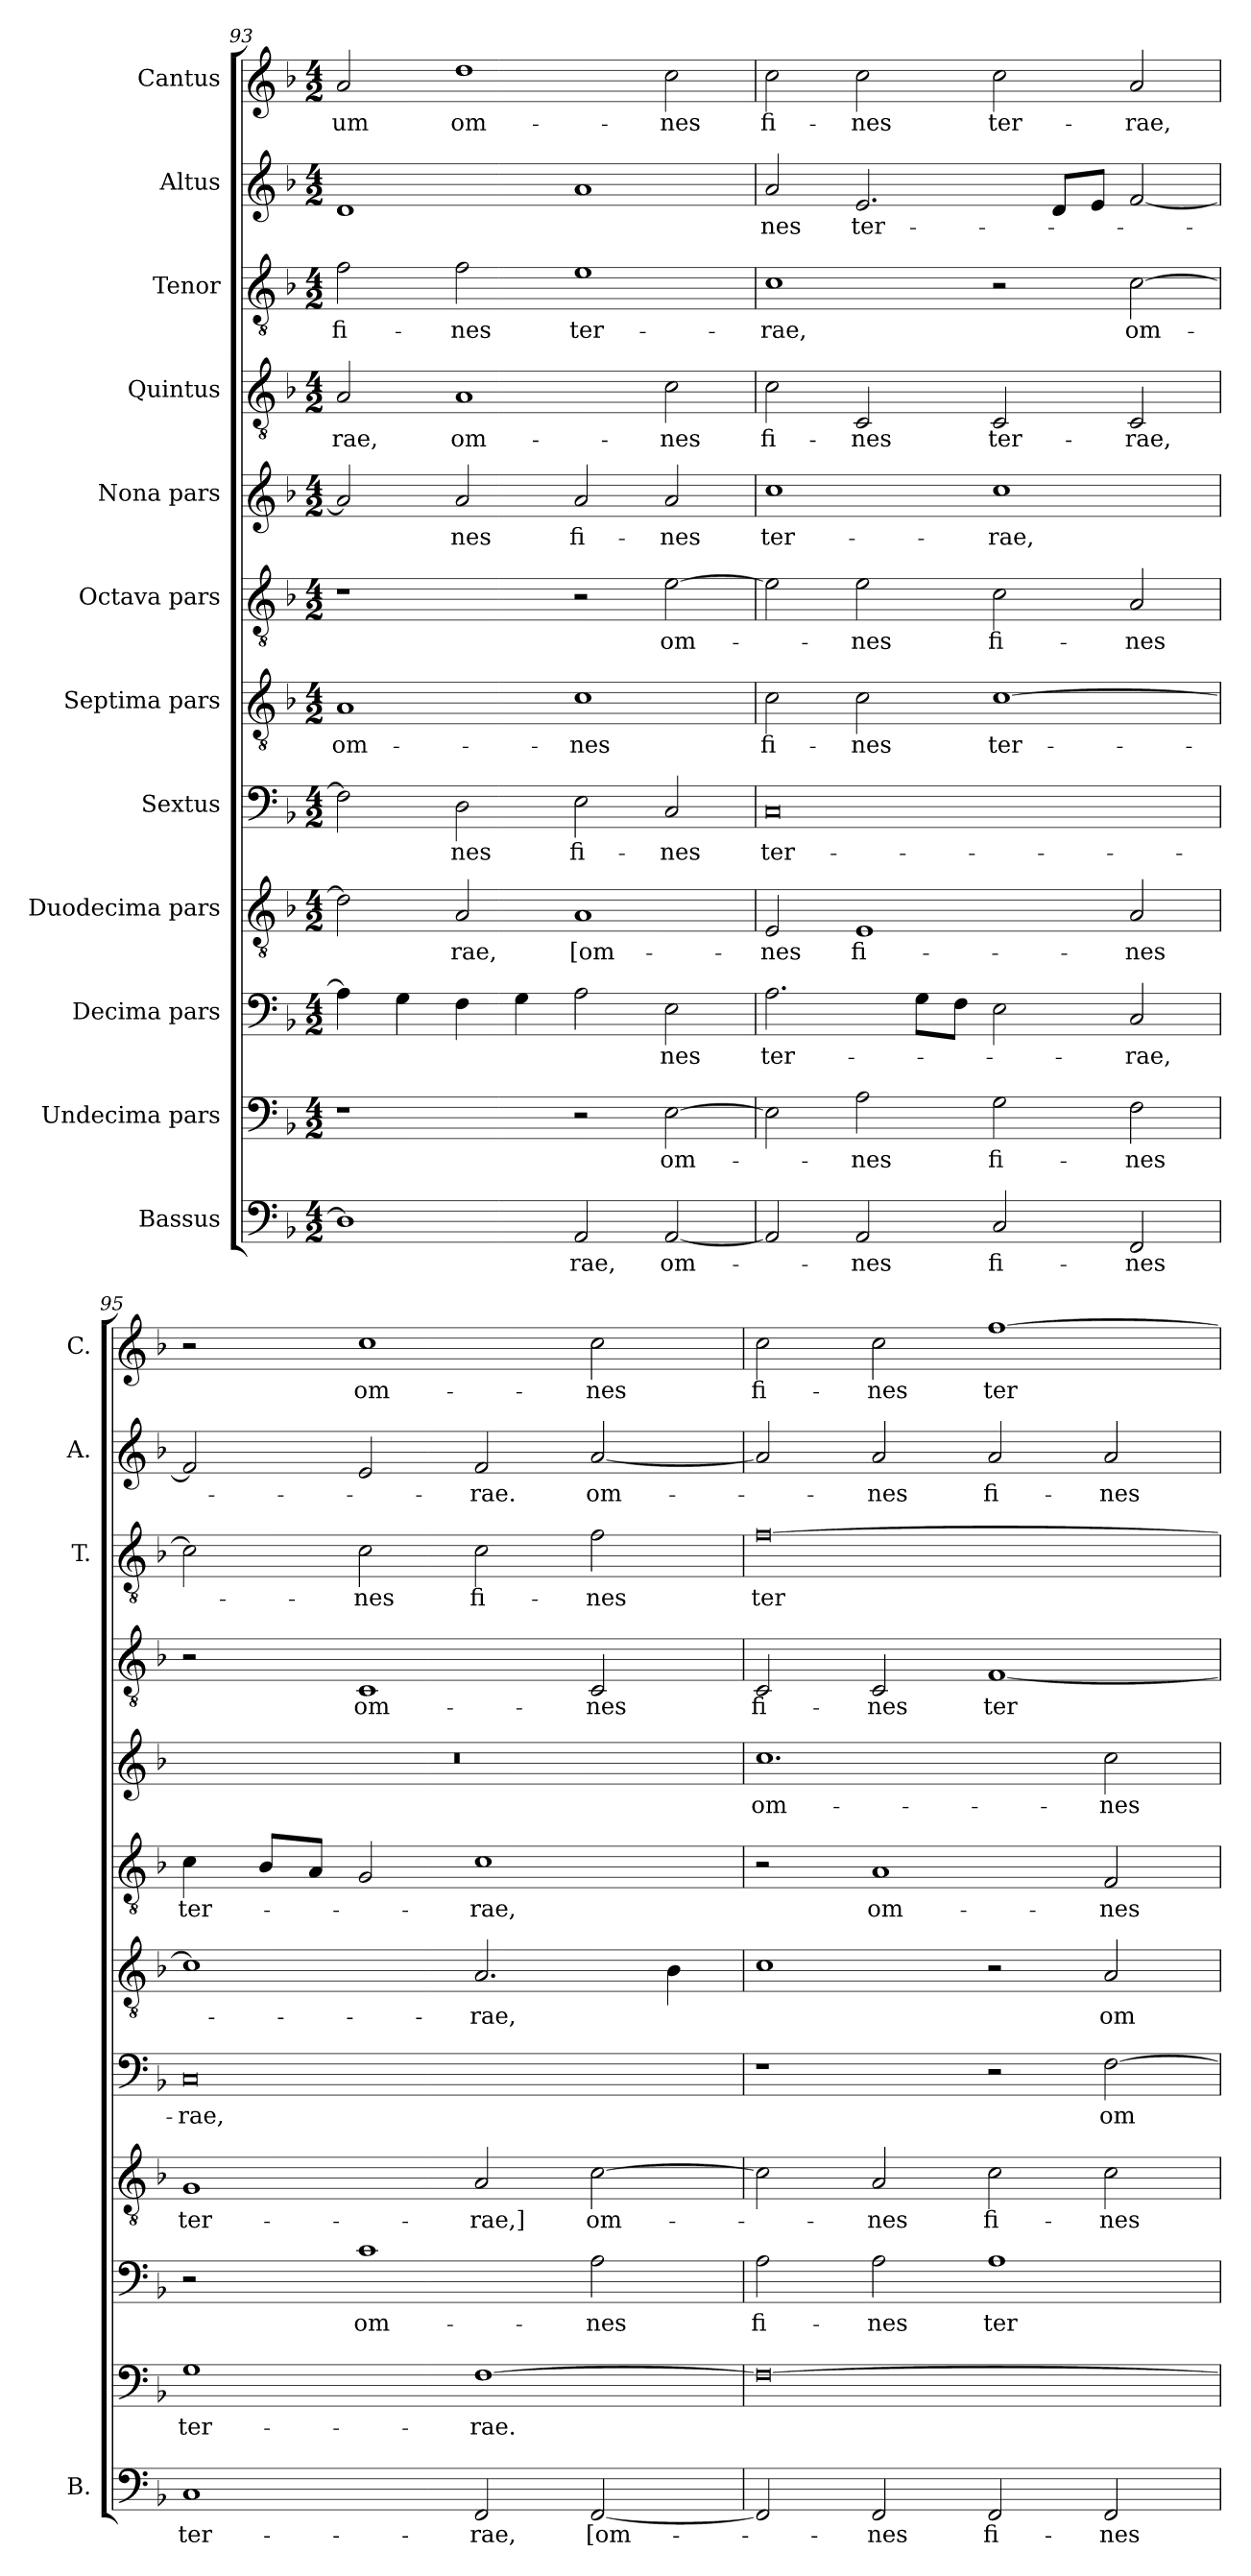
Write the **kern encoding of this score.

**kern	**text	**kern	**text	**kern	**text	**kern	**text	**kern	**text	**kern	**text	**kern	**text	**kern	**text	**kern	**text	**kern	**text	**kern	**text	**kern	**text
*part12	*part12	*part11	*part11	*part10	*part10	*part9	*part9	*part8	*part8	*part7	*part7	*part6	*part6	*part5	*part5	*part4	*part4	*part3	*part3	*part2	*part2	*part1	*part1
*staff12	*staff12	*staff11	*staff11	*staff10	*staff10	*staff9	*staff9	*staff8	*staff8	*staff7	*staff7	*staff6	*staff6	*staff5	*staff5	*staff4	*staff4	*staff3	*staff3	*staff2	*staff2	*staff1	*staff1
*I"Bassus	*	*I"Undecima pars	*	*I"Decima pars	*	*I"Duodecima pars	*	*I"Sextus	*	*I"Septima pars	*	*I"Octava pars	*	*I"Nona pars	*	*I"Quintus	*	*I"Tenor	*	*I"Altus	*	*I"Cantus	*
*I'B.	*	*	*	*	*	*	*	*	*	*	*	*	*	*	*	*	*	*I'T.	*	*I'A.	*	*I'C.	*
*clefF4	*	*clefF4	*	*clefF4	*	*clefGv2	*	*clefF4	*	*clefGv2	*	*clefGv2	*	*clefG2	*	*clefGv2	*	*clefGv2	*	*clefG2	*	*clefG2	*
*	*	*	*	*	*	*ITrd7c12	*	*	*	*ITrd7c12	*	*ITrd7c12	*	*	*	*ITrd7c12	*	*ITrd7c12	*	*	*	*	*
*k[b-]	*	*k[b-]	*	*k[b-]	*	*k[b-]	*	*k[b-]	*	*k[b-]	*	*k[b-]	*	*k[b-]	*	*k[b-]	*	*k[b-]	*	*k[b-]	*	*k[b-]	*
*F:	*	*F:	*	*F:	*	*F:	*	*F:	*	*F:	*	*F:	*	*F:	*	*F:	*	*F:	*	*F:	*	*F:	*
*M4/2	*	*M4/2	*	*M4/2	*	*M4/2	*	*M4/2	*	*M4/2	*	*M4/2	*	*M4/2	*	*M4/2	*	*M4/2	*	*M4/2	*	*M4/2	*
=93	=93	=93	=93	=93	=93	=93	=93	=93	=93	=93	=93	=93	=93	=93	=93	=93	=93	=93	=93	=93	=93	=93	=93
!	!	!	!	!	!	!	!	!	!	!	!LO:LY:b	!	!	!	!	!	!LO:LY:b	!	!LO:LY:b	!	!	!	!LO:LY:b
1D]	.	1r	.	4A\]	.	2D\]	.	2F\]	.	1AA	om-	1r	.	2a/]	.	2AA/	-rae,	2F\	fi-	1d	.	2a/	-um
.	.	.	.	4G\	.	.	.	.	.	.	.	.	.	.	.	.	.	.	.	.	.	.	.
!	!	!	!	!	!	!	!LO:LY:b	!	!LO:LY:b	!	!	!	!	!	!LO:LY:b	!	!LO:LY:b	!	!LO:LY:b	!	!	!	!LO:LY:b
.	.	.	.	4F\	.	2AA/	-rae,	2D\	-nes	.	.	.	.	2a/	-nes	1AA	om-	2F\	-nes	.	.	1dd	om-
.	.	.	.	4G\	.	.	.	.	.	.	.	.	.	.	.	.	.	.	.	.	.	.	.
!	!LO:LY:b	!	!	!	!	!	!LO:LY:b	!	!LO:LY:b	!	!LO:LY:b	!	!	!	!LO:LY:b	!	!	!	!LO:LY:b	!	!	!	!
2AA/	-rae,	2r	.	2A\	.	1AA	[om-	2E\	fi-	1C	-nes	2r	.	2a/	fi-	.	.	1E	ter-	1a	.	.	.
!	!LO:LY:b	!	!LO:LY:b	!	!LO:LY:b	!	!	!	!LO:LY:b	!	!	!	!LO:LY:b	!	!LO:LY:b	!	!LO:LY:b	!	!	!	!	!	!LO:LY:b
[<2AA/	om-	[>2E\	om-	2E\	-nes	.	.	2C/	-nes	.	.	[>2E\	om-	2a/	-nes	2C\	-nes	.	.	.	.	2cc\	-nes
=94	=94	=94	=94	=94	=94	=94	=94	=94	=94	=94	=94	=94	=94	=94	=94	=94	=94	=94	=94	=94	=94	=94	=94
!	!	!	!	!	!LO:LY:b	!	!LO:LY:b	!	!LO:LY:b	!	!LO:LY:b	!	!	!	!LO:LY:b	!	!LO:LY:b	!	!LO:LY:b	!	!LO:LY:b	!	!LO:LY:b
2AA/]	.	2E\]	.	2.A\	ter-	2EE/	-nes	0C	ter-	2C\	fi-	2E\]	.	1cc	ter-	2C\	fi-	1C	-rae,	2a/	-nes	2cc\	fi-
!	!LO:LY:b	!	!LO:LY:b	!	!	!	!LO:LY:b	!	!	!	!LO:LY:b	!	!LO:LY:b	!	!	!	!LO:LY:b	!	!	!	!LO:LY:b	!	!LO:LY:b
2AA/	-nes	2A\	-nes	.	.	1EE	fi-	.	.	2C\	-nes	2E\	-nes	.	.	2CC/	-nes	.	.	2.e/	ter-	2cc\	-nes
.	.	.	.	8G\L	.	.	.	.	.	.	.	.	.	.	.	.	.	.	.	.	.	.	.
.	.	.	.	8F\J	.	.	.	.	.	.	.	.	.	.	.	.	.	.	.	.	.	.	.
!	!LO:LY:b	!	!LO:LY:b	!	!	!	!	!	!	!	!LO:LY:b	!	!LO:LY:b	!	!LO:LY:b	!	!LO:LY:b	!	!	!	!	!	!LO:LY:b
2C/	fi-	2G\	fi-	2E\	.	.	.	.	.	[>1C	ter-	2C\	fi-	1cc	-rae,	2CC/	ter-	2r	.	.	.	2cc\	ter-
.	.	.	.	.	.	.	.	.	.	.	.	.	.	.	.	.	.	.	.	8d/L	.	.	.
.	.	.	.	.	.	.	.	.	.	.	.	.	.	.	.	.	.	.	.	8e/J	.	.	.
!	!LO:LY:b	!	!LO:LY:b	!	!LO:LY:b	!	!LO:LY:b	!	!	!	!	!	!LO:LY:b	!	!	!	!LO:LY:b	!	!LO:LY:b	!	!	!	!LO:LY:b
2FF/	-nes	2F\	-nes	2C/	-rae,	2AA/	-nes	.	.	.	.	2AA/	-nes	.	.	2CC/	-rae,	[>2C\	om-	[<2f/	.	2a/	-rae,
=95	=95	=95	=95	=95	=95	=95	=95	=95	=95	=95	=95	=95	=95	=95	=95	=95	=95	=95	=95	=95	=95	=95	=95
!	!LO:LY:b	!	!LO:LY:b	!	!	!	!LO:LY:b	!	!LO:LY:b	!	!	!	!LO:LY:b	!LO:N:vis=1	!	!	!	!	!	!	!	!	!
1C	ter-	1G	ter-	2r	.	1GG	ter-	0C	-rae,	1C]	.	4C\	ter-	0r	.	2r	.	2C\]	.	2f/]	.	2r	.
.	.	.	.	.	.	.	.	.	.	.	.	8BB-/L	.	.	.	.	.	.	.	.	.	.	.
.	.	.	.	.	.	.	.	.	.	.	.	8AA/J	.	.	.	.	.	.	.	.	.	.	.
!	!	!	!	!	!LO:LY:b	!	!	!	!	!	!	!	!	!	!	!	!LO:LY:b	!	!LO:LY:b	!	!	!	!LO:LY:b
.	.	.	.	1c	om-	.	.	.	.	.	.	2GG/	.	.	.	1CC	om-	2C\	-nes	2e/	.	1cc	om-
!	!LO:LY:b	!	!LO:LY:b	!	!	!	!LO:LY:b	!	!	!	!LO:LY:b	!	!LO:LY:b	!	!	!	!	!	!LO:LY:b	!	!LO:LY:b	!	!
2FF/	-rae,	[>1F	-rae.	.	.	2AA/	-rae,]	.	.	2.AA/	-rae,	1C	-rae,	.	.	.	.	2C\	fi-	2f/	-rae.	.	.
!	!LO:LY:b	!	!	!	!LO:LY:b	!	!LO:LY:b	!	!	!	!	!	!	!	!	!	!LO:LY:b	!	!LO:LY:b	!	!LO:LY:b	!	!LO:LY:b
[<2FF/	[om-	.	.	2A\	-nes	[>2C\	om-	.	.	.	.	.	.	.	.	2CC/	-nes	2F\	-nes	[<2a/	om-	2cc\	-nes
.	.	.	.	.	.	.	.	.	.	4BB-\	.	.	.	.	.	.	.	.	.	.	.	.	.
!!LO:PB:g=z
=96	=96	=96	=96	=96	=96	=96	=96	=96	=96	=96	=96	=96	=96	=96	=96	=96	=96	=96	=96	=96	=96	=96	=96
!	!	!	!	!	!LO:LY:b	!	!	!	!	!	!	!	!	!	!LO:LY:b	!	!LO:LY:b	!	!LO:LY:b	!	!	!	!LO:LY:b
2FF/]	.	0F_	.	2A\	fi-	2C\]	.	1r	.	1C	.	2r	.	1.cc	om-	2CC/	fi-	[>0F	ter-	2a/]	.	2cc\	fi-
!	!LO:LY:b	!	!	!	!LO:LY:b	!	!LO:LY:b	!	!	!	!	!	!LO:LY:b	!	!	!	!LO:LY:b	!	!	!	!LO:LY:b	!	!LO:LY:b
2FF/	-nes	.	.	2A\	-nes	2AA/	-nes	.	.	.	.	1AA	om-	.	.	2CC/	-nes	.	.	2a/	-nes	2cc\	-nes
!	!LO:LY:b	!	!	!	!LO:LY:b	!	!LO:LY:b	!	!	!	!	!	!	!	!	!	!LO:LY:b	!	!	!	!LO:LY:b	!	!LO:LY:b
2FF/	fi-	.	.	1A	ter-	2C\	fi-	2r	.	2r	.	.	.	.	.	[<1FF	ter-	.	.	2a/	fi-	[>1ff	ter-
!	!LO:LY:b	!	!	!	!	!	!LO:LY:b	!	!LO:LY:b	!	!LO:LY:b	!	!LO:LY:b	!	!LO:LY:b	!	!	!	!	!	!LO:LY:b	!	!
2FF/	-nes	.	.	.	.	2C\	-nes	[>2F\	om-	2AA/	om-	2FF/	-nes	2cc\	-nes	.	.	.	.	2a/	-nes	.	.
=	=	=	=	=	=	=	=	=	=	=	=	=	=	=	=	=	=	=	=	=	=	=	=
*-	*-	*-	*-	*-	*-	*-	*-	*-	*-	*-	*-	*-	*-	*-	*-	*-	*-	*-	*-	*-	*-	*-	*-
